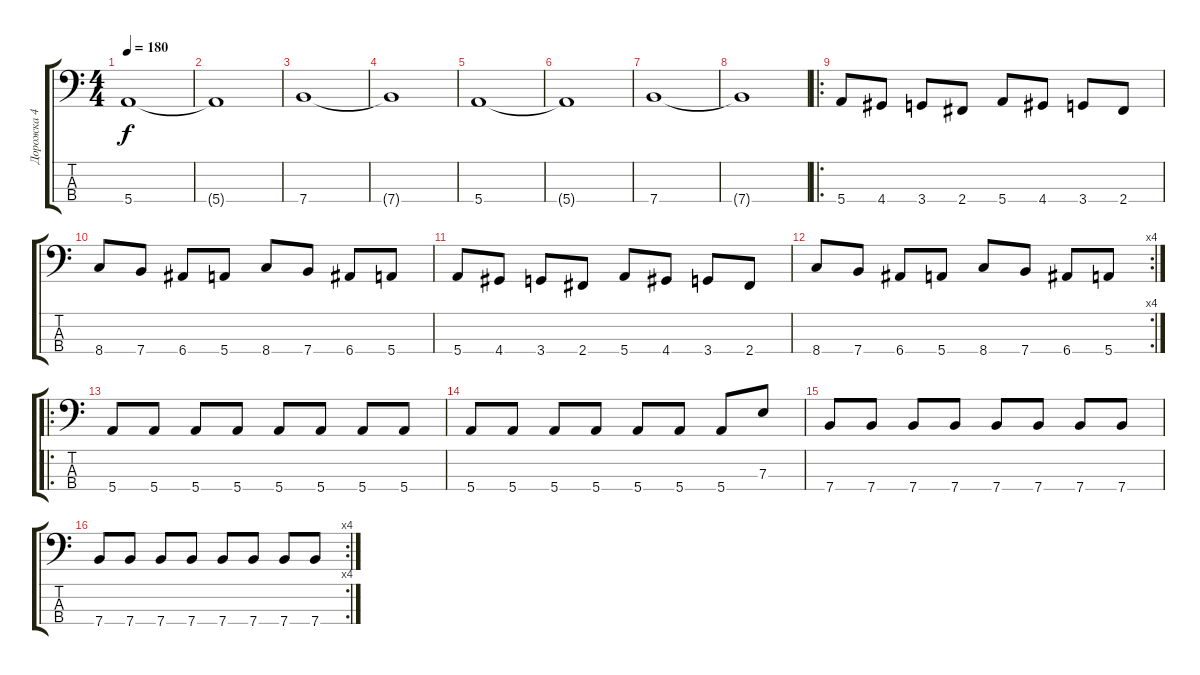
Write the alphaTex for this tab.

\track ("Дорожка 4" "Дорожка 4") {instrument electricbassfinger}
\staff {score tabs}
\tuning (G2 D2 A1 E1) {hide}
\ts (4 4)
\tempo 180
\clef f4
\ks c
5.4.1{dy f} |
5.4{t}.1 |
7.4.1 |
7.4{t}.1 |
5.4.1 |
5.4{t}.1 |
7.4.1 |
7.4{t}.1 |
\ro
5.4.8 4.4.8 3.4.8 2.4.8 5.4.8 4.4.8 3.4.8 2.4.8 |
8.4.8 7.4.8 6.4.8 5.4.8 8.4.8 7.4.8 6.4.8 5.4.8 |
5.4.8 4.4.8 3.4.8 2.4.8 5.4.8 4.4.8 3.4.8 2.4.8 |
\rc 4
8.4.8 7.4.8 6.4.8 5.4.8 8.4.8 7.4.8 6.4.8 5.4.8 |
\ro
5.4.8 5.4.8 5.4.8 5.4.8 5.4.8 5.4.8 5.4.8 5.4.8 |
5.4.8 5.4.8 5.4.8 5.4.8 5.4.8 5.4.8 5.4.8 7.3.8 |
7.4.8 7.4.8 7.4.8 7.4.8 7.4.8 7.4.8 7.4.8 7.4.8 |
\rc 4
7.4.8 7.4.8 7.4.8 7.4.8 7.4.8 7.4.8 7.4.8 7.4.8
